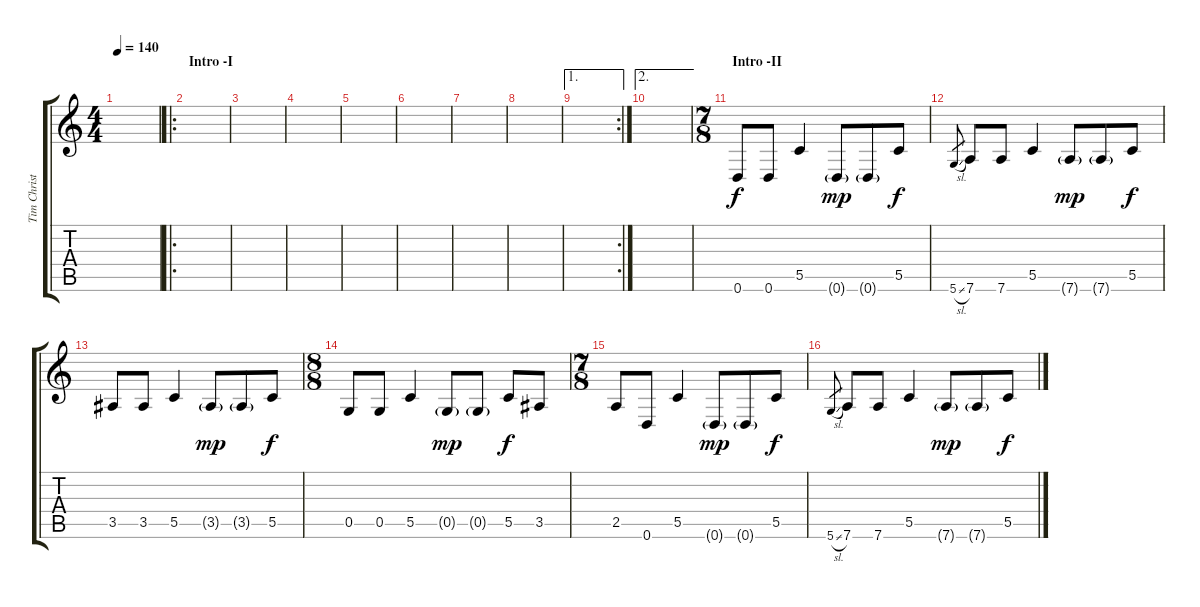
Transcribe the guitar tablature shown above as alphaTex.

\track ("Tim Christensen (Guitar 2)" "Tim Christ") {instrument distortionguitar}
\staff {score tabs}
\tuning (D4 A3 F3 C3 G2 D2) {hide}
\ts (4 4)
\tempo 140
\clef g2
\ks c
|
\ro
\section ("" "Intro -I")
|
|
|
|
|
|
|
\ae 1
\rc 2
|
\ae 2
|
\ts (7 8)
\section ("" "Intro -II")
0.6.8 0.6.8 5.5.4 0.6{g}.8{dy mp} 0.6{g}.8 5.5.8{dy f} |
5.6{sl}.8{gr} 7.6.8 7.6.8 5.5.4 7.6{g}.8{dy mp} 7.6{g}.8 5.5.8{dy f} |
3.5.8 3.5.8 5.5.4 3.5{g}.8{dy mp} 3.5{g}.8 5.5.8{dy f} |
\ts (8 8)
0.5.8 0.5.8 5.5.4 0.5{g}.8{dy mp} 0.5{g}.8 5.5.8{dy f} 3.5.8 |
\ts (7 8)
2.5.8 0.6.8 5.5.4 0.6{g}.8{dy mp} 0.6{g}.8 5.5.8{dy f} |
5.6{sl}.8{gr} 7.6.8 7.6.8 5.5.4 7.6{g}.8{dy mp} 7.6{g}.8 5.5.8{dy f}
